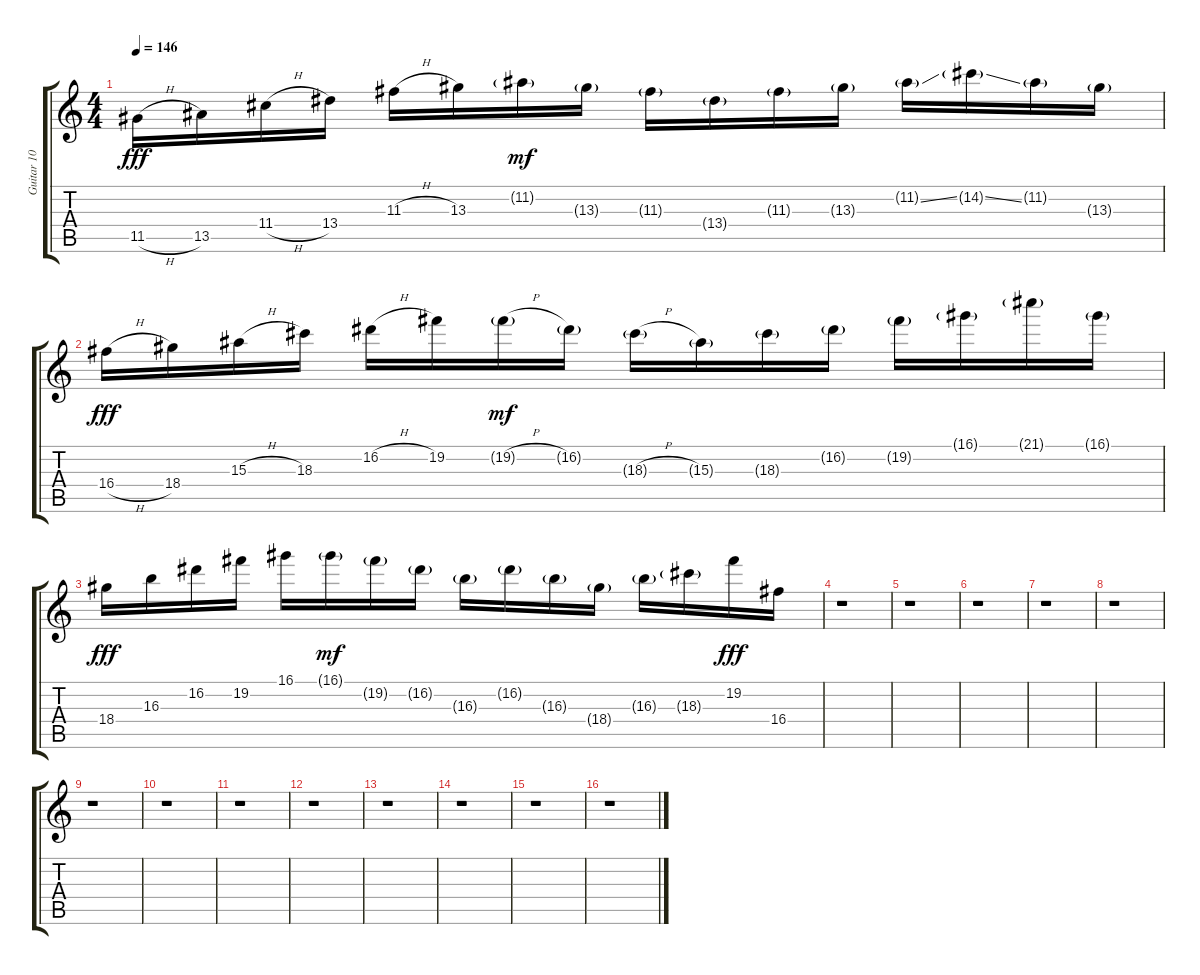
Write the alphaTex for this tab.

\track ("Guitar 10" "Guitar 10") {instrument distortionguitar}
\staff {score tabs}
\tuning (E4 B3 G3 D3 A2 E2) {hide}
\ts (4 4)
\tempo 146
\clef g2
\ks c
11.5{h}.16{dy fff} 13.5.16 11.4{h}.16 13.4.16 11.3{h}.16 13.3.16 11.2{g}.16{dy mf} 13.3{g}.16 11.3{g}.16 13.4{g}.16 11.3{g}.16 13.3{g}.16 11.2{ss g}.16 14.2{ss g}.16 11.2{g}.16 13.3{g}.16 |
16.4{h}.16{dy fff} 18.4.16 15.3{h}.16 18.3.16 16.2{h}.16 19.2.16 19.2{h g}.16{dy mf} 16.2{g}.16 18.3{h g}.16 15.3{g}.16 18.3{g}.16 16.2{g}.16 19.2{g}.16 16.1{g}.16 21.1{g}.16 16.1{g}.16 |
18.4.16{dy fff} 16.3.16 16.2.16 19.2.16 16.1.16 16.1{g}.16{dy mf} 19.2{g}.16 16.2{g}.16 16.3{g}.16 16.2{g}.16 16.3{g}.16 18.4{g}.16 16.3{g}.16 18.3{g}.16 19.2.16{dy fff} 16.4.16 |
r.1 |
r.1 |
r.1 |
r.1 |
r.1 |
r.1 |
r.1 |
r.1 |
r.1 |
r.1 |
r.1 |
r.1 |
r.1
